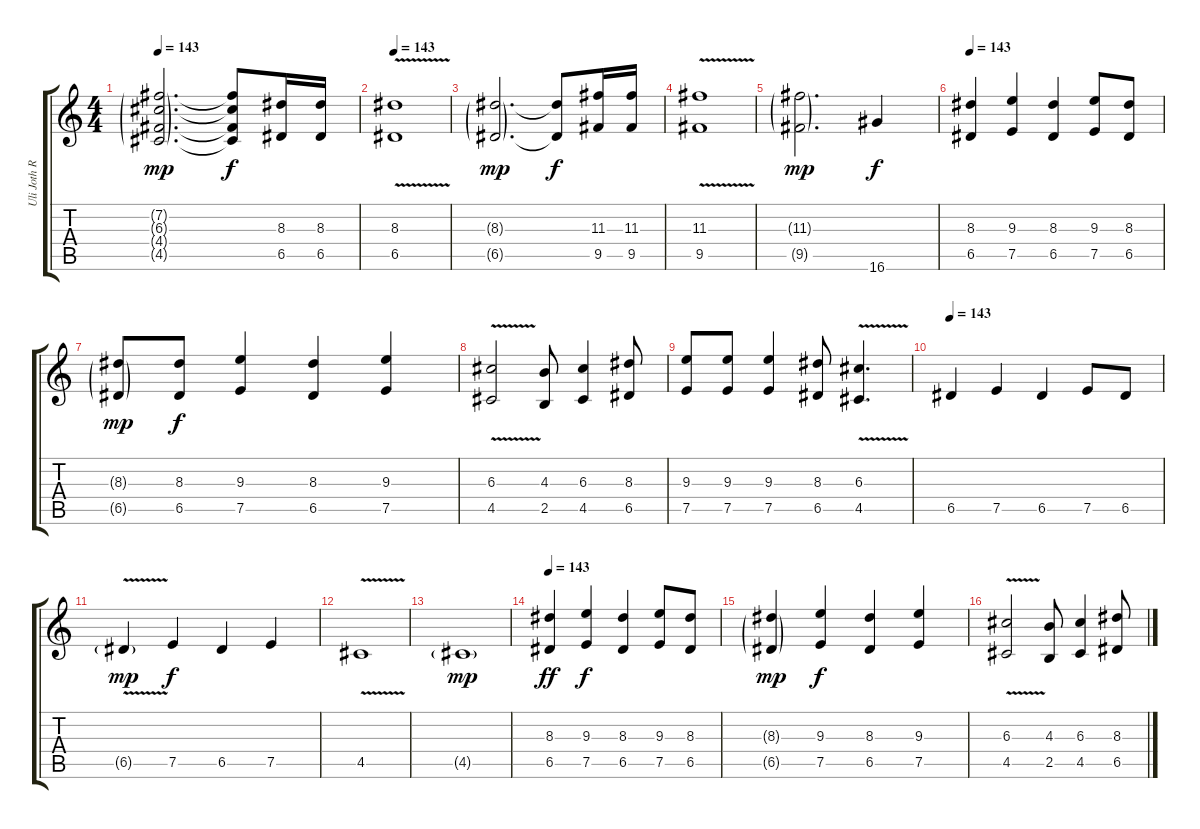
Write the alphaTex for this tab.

\track ("Uli Joth Roth" "Uli Joth R") {instrument distortionguitar}
\staff {score tabs}
\tuning (E4 B3 G3 D3 A2 E2) {hide}
\ts (4 4)
\tempo 143
\clef g2
\ks c
(7.2{g} 6.3{g} 4.4{g} 4.5{g}).2{d dy mp} (7.2{t} 6.3{t} 4.4{t} 4.5{t}).8{dy f} (8.3 6.5).16 (8.3 6.5).16 |
\tempo 143
(8.3{v} 6.5{v}).1 |
(8.3{g} 6.5{g}).2{d dy mp} (8.3{t} 6.5{t}).8{dy f} (11.3 9.5).16 (11.3 9.5).16 |
(11.3{v} 9.5{v}).1 |
(11.3{g} 9.5{g}).2{d dy mp} 16.6.4{dy f} |
\tempo 143
(8.3 6.5).4 (9.3 7.5).4 (8.3 6.5).4 (9.3 7.5).8 (8.3 6.5).8 |
(8.3{g} 6.5{g}).8{dy mp} (8.3 6.5).8{dy f} (9.3 7.5).4 (8.3 6.5).4 (9.3 7.5).4 |
(6.3{v} 4.5{v}).2 (4.3 2.5).8 (6.3 4.5).4 (8.3 6.5).8 |
(9.3 7.5).8 (9.3 7.5).8 (9.3 7.5).4 (8.3 6.5).8 (6.3{v} 4.5{v}).4{d} |
\tempo 143
6.5.4 7.5.4 6.5.4 7.5.8 6.5.8 |
6.5{v g}.4{dy mp} 7.5.4{dy f} 6.5.4 7.5.4 |
4.5{v}.1 |
4.5{g}.1{dy mp} |
\tempo 143
(8.3 6.5).4{dy ff} (9.3 7.5).4{dy f} (8.3 6.5).4 (9.3 7.5).8 (8.3 6.5).8 |
(8.3{g} 6.5{g}).4{dy mp} (9.3 7.5).4{dy f} (8.3 6.5).4 (9.3 7.5).4 |
(6.3{v} 4.5{v}).2 (4.3 2.5).8 (6.3 4.5).4 (8.3 6.5).8
